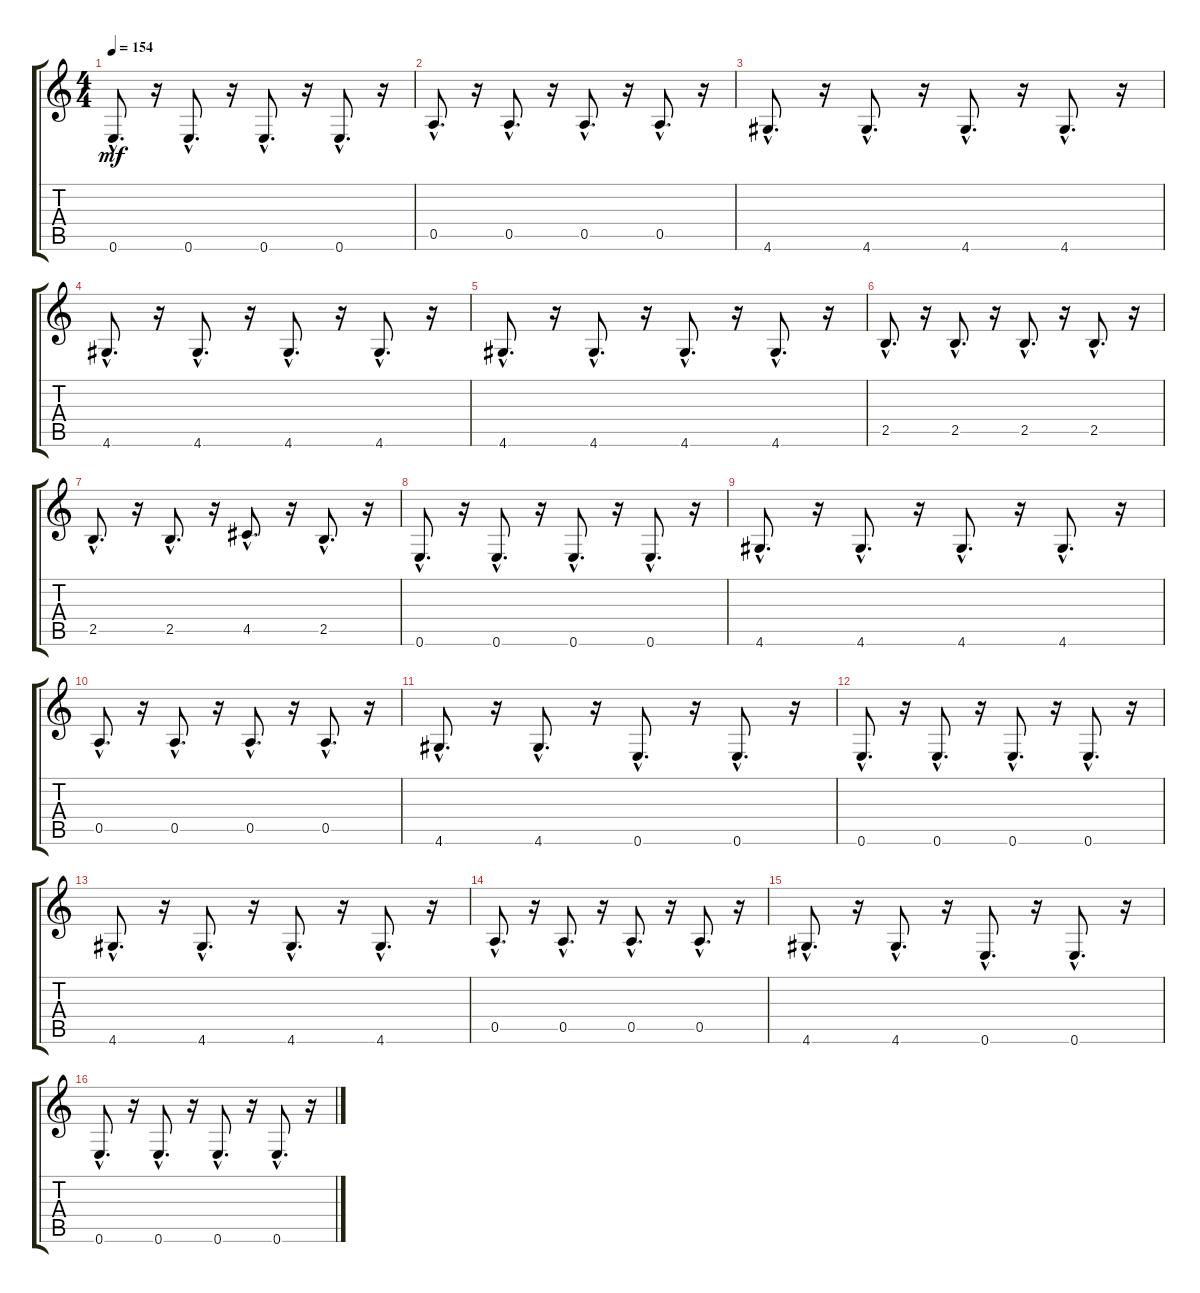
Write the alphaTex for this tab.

\track "" {instrument fretlessbass}
\staff {score tabs}
\tuning (E4 B3 G3 D3 A2 E2) {hide}
\ts (4 4)
\tempo 154
\clef g2
\ks c
0.6{hac}.8{d dy mf} r.16 0.6{hac}.8{d} r.16 0.6{hac}.8{d} r.16 0.6{hac}.8{d} r.16 |
0.5{hac}.8{d} r.16 0.5{hac}.8{d} r.16 0.5{hac}.8{d} r.16 0.5{hac}.8{d} r.16 |
4.6{hac}.8{d} r.16 4.6{hac}.8{d} r.16 4.6{hac}.8{d} r.16 4.6{hac}.8{d} r.16 |
4.6{hac}.8{d} r.16 4.6{hac}.8{d} r.16 4.6{hac}.8{d} r.16 4.6{hac}.8{d} r.16 |
4.6{hac}.8{d} r.16 4.6{hac}.8{d} r.16 4.6{hac}.8{d} r.16 4.6{hac}.8{d} r.16 |
2.5{hac}.8{d} r.16 2.5{hac}.8{d} r.16 2.5{hac}.8{d} r.16 2.5{hac}.8{d} r.16 |
2.5{hac}.8{d} r.16 2.5{hac}.8{d} r.16 4.5{hac}.8{d} r.16 2.5{hac}.8{d} r.16 |
0.6{hac}.8{d} r.16 0.6{hac}.8{d} r.16 0.6{hac}.8{d} r.16 0.6{hac}.8{d} r.16 |
4.6{hac}.8{d} r.16 4.6{hac}.8{d} r.16 4.6{hac}.8{d} r.16 4.6{hac}.8{d} r.16 |
0.5{hac}.8{d} r.16 0.5{hac}.8{d} r.16 0.5{hac}.8{d} r.16 0.5{hac}.8{d} r.16 |
4.6{hac}.8{d} r.16 4.6{hac}.8{d} r.16 0.6{hac}.8{d} r.16 0.6{hac}.8{d} r.16 |
0.6{hac}.8{d} r.16 0.6{hac}.8{d} r.16 0.6{hac}.8{d} r.16 0.6{hac}.8{d} r.16 |
4.6{hac}.8{d} r.16 4.6{hac}.8{d} r.16 4.6{hac}.8{d} r.16 4.6{hac}.8{d} r.16 |
0.5{hac}.8{d} r.16 0.5{hac}.8{d} r.16 0.5{hac}.8{d} r.16 0.5{hac}.8{d} r.16 |
4.6{hac}.8{d} r.16 4.6{hac}.8{d} r.16 0.6{hac}.8{d} r.16 0.6{hac}.8{d} r.16 |
0.6{hac}.8{d} r.16 0.6{hac}.8{d} r.16 0.6{hac}.8{d} r.16 0.6{hac}.8{d} r.16
